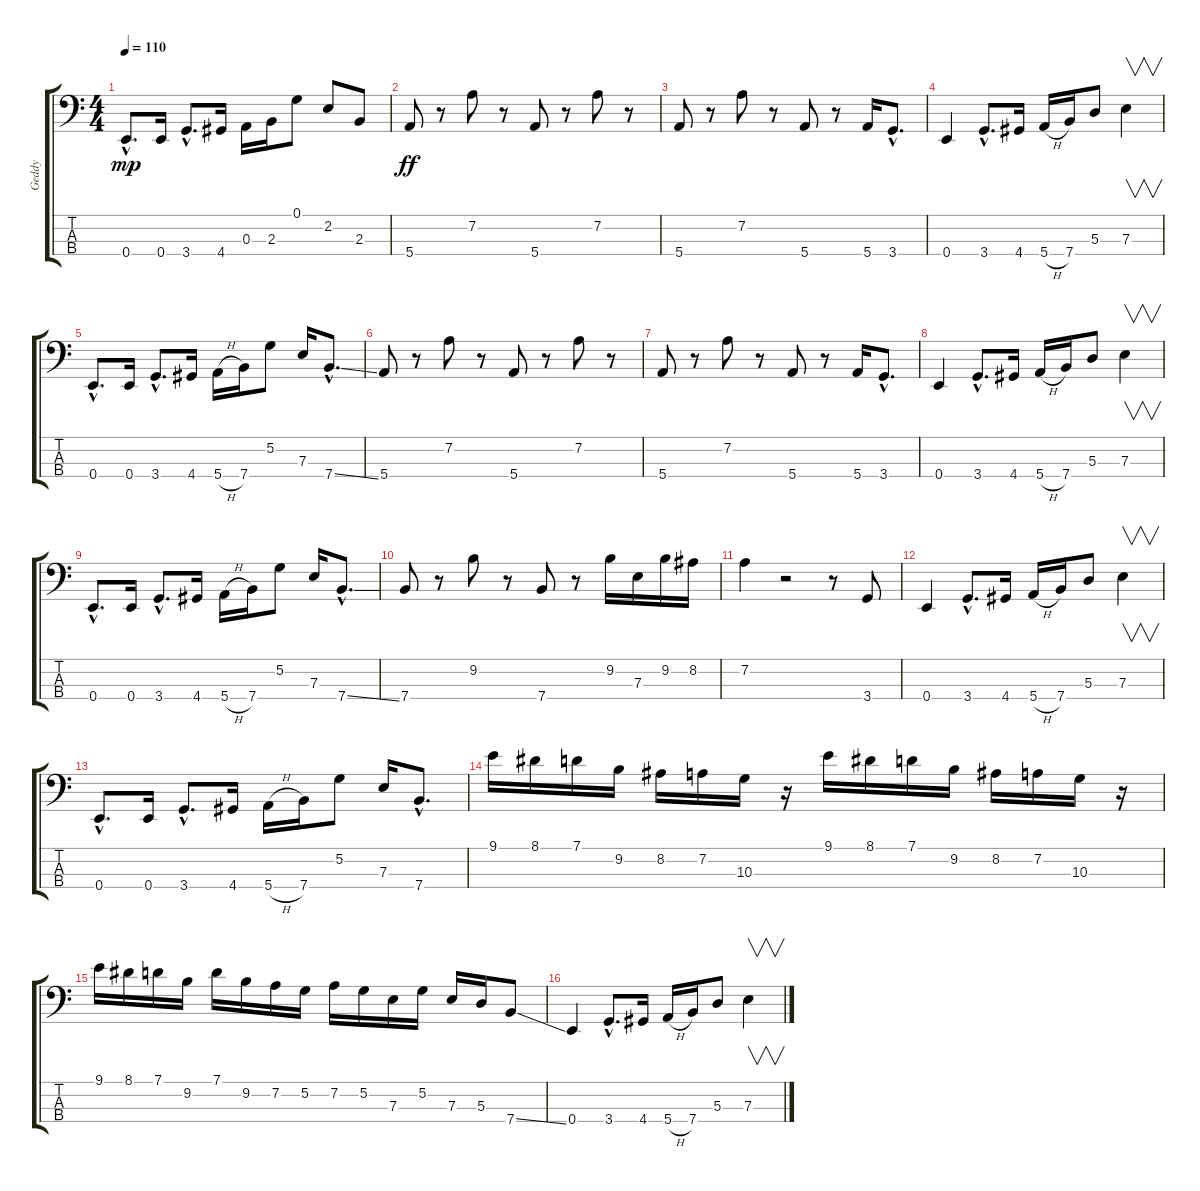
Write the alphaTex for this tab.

\track ("Geddy" "Geddy") {instrument electricbassfinger}
\staff {score tabs}
\tuning (G2 D2 A1 E1) {hide}
\ts (4 4)
\tempo 110
\clef f4
\ks c
0.4{hac}.8{d dy mp} 0.4.16 3.4{hac}.8{d} 4.4.16 0.3.16 2.3.16 0.1.8 2.2.8 2.3.8 |
5.4.8{dy ff} r.8 7.2.8 r.8 5.4.8 r.8 7.2.8 r.8 |
5.4.8 r.8 7.2.8 r.8 5.4.8 r.8 5.4.16 3.4{hac}.8{d} |
0.4.4 3.4{hac}.8{d} 4.4.16 5.4{h}.16 7.4.16 5.3.8 7.3.4{v} |
0.4{hac}.8{d} 0.4.16 3.4{hac}.8{d} 4.4.16 5.4{h}.16 7.4.16 5.2.8 7.3.16 7.4{ss hac}.8{d} |
5.4.8 r.8 7.2.8 r.8 5.4.8 r.8 7.2.8 r.8 |
5.4.8 r.8 7.2.8 r.8 5.4.8 r.8 5.4.16 3.4{hac}.8{d} |
0.4.4 3.4{hac}.8{d} 4.4.16 5.4{h}.16 7.4.16 5.3.8 7.3.4{v} |
0.4{hac}.8{d} 0.4.16 3.4{hac}.8{d} 4.4.16 5.4{h}.16 7.4.16 5.2.8 7.3.16 7.4{ss hac}.8{d} |
7.4.8 r.8 9.2.8 r.8 7.4.8 r.8 9.2.16 7.3.16 9.2.16 8.2.16 |
7.2.4 r.2 r.8 3.4.8 |
0.4.4 3.4{hac}.8{d} 4.4.16 5.4{h}.16 7.4.16 5.3.8 7.3.4{v} |
0.4{hac}.8{d} 0.4.16 3.4{hac}.8{d} 4.4.16 5.4{h}.16 7.4.16 5.2.8 7.3.16 7.4{hac}.8{d} |
9.1.16 8.1.16 7.1.16 9.2.16 8.2.16 7.2.16 10.3.16 r.16 9.1.16 8.1.16 7.1.16 9.2.16 8.2.16 7.2.16 10.3.16 r.16 |
9.1.16 8.1.16 7.1.16 9.2.16 7.1.16 9.2.16 7.2.16 5.2.16 7.2.16 5.2.16 7.3.16 5.2.16 7.3.16 5.3.16 7.4{ss}.8 |
0.4.4 3.4{hac}.8{d} 4.4.16 5.4{h}.16 7.4.16 5.3.8 7.3.4{v}
